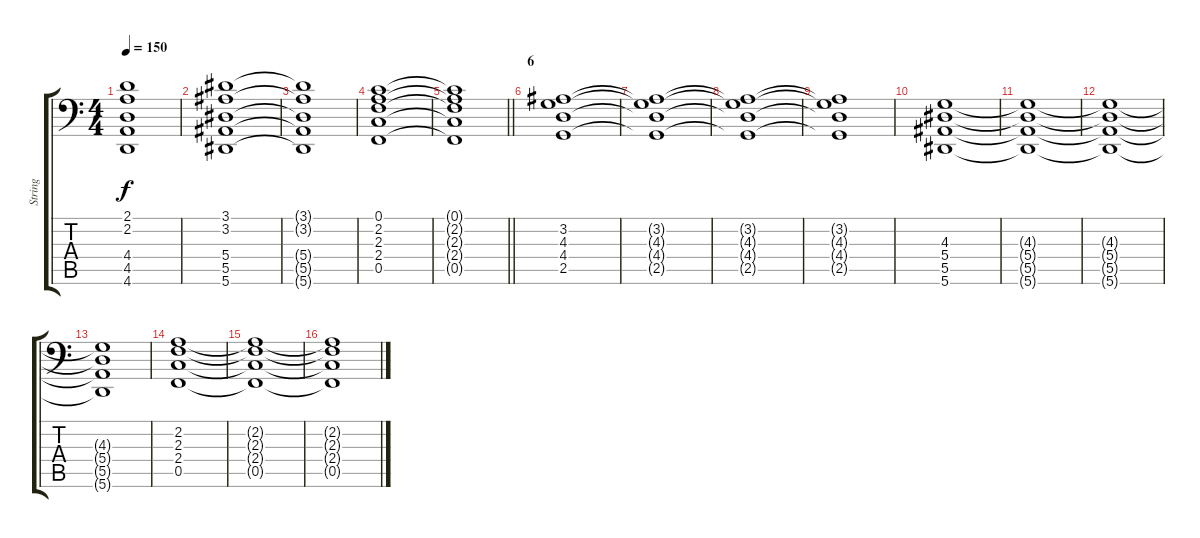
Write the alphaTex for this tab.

\track ("String" "String") {instrument stringensemble1}
\staff {score tabs}
\tuning (C4 G3 Eb3 Bb2 F2 Bb1) {hide}
\ts (4 4)
\tempo 150
\clef f4
\ks c
(2.1{t} 2.2{t} 4.4{t} 4.5{t} 4.6{t}).1{dy f} |
(3.1 3.2 5.4 5.5 5.6).1 |
(3.1{t} 3.2{t} 5.4{t} 5.5{t} 5.6{t}).1 |
(0.1 2.2 2.3 2.4 0.5).1 |
\barLineRight lightlight
(0.1{t} 2.2{t} 2.3{t} 2.4{t} 0.5{t}).1 |
\section ("" "6")
(3.2 4.3 4.4 2.5).1 |
(3.2{t} 4.3{t} 4.4{t} 2.5{t}).1 |
(3.2{t} 4.3{t} 4.4{t} 2.5{t}).1 |
(3.2{t} 4.3{t} 4.4{t} 2.5{t}).1 |
(4.3 5.4 5.5 5.6).1 |
(4.3{t} 5.4{t} 5.5{t} 5.6{t}).1 |
(4.3{t} 5.4{t} 5.5{t} 5.6{t}).1 |
(4.3{t} 5.4{t} 5.5{t} 5.6{t}).1 |
(2.2 2.3 2.4 0.5).1 |
(2.2{t} 2.3{t} 2.4{t} 0.5{t}).1 |
(2.2{t} 2.3{t} 2.4{t} 0.5{t}).1
